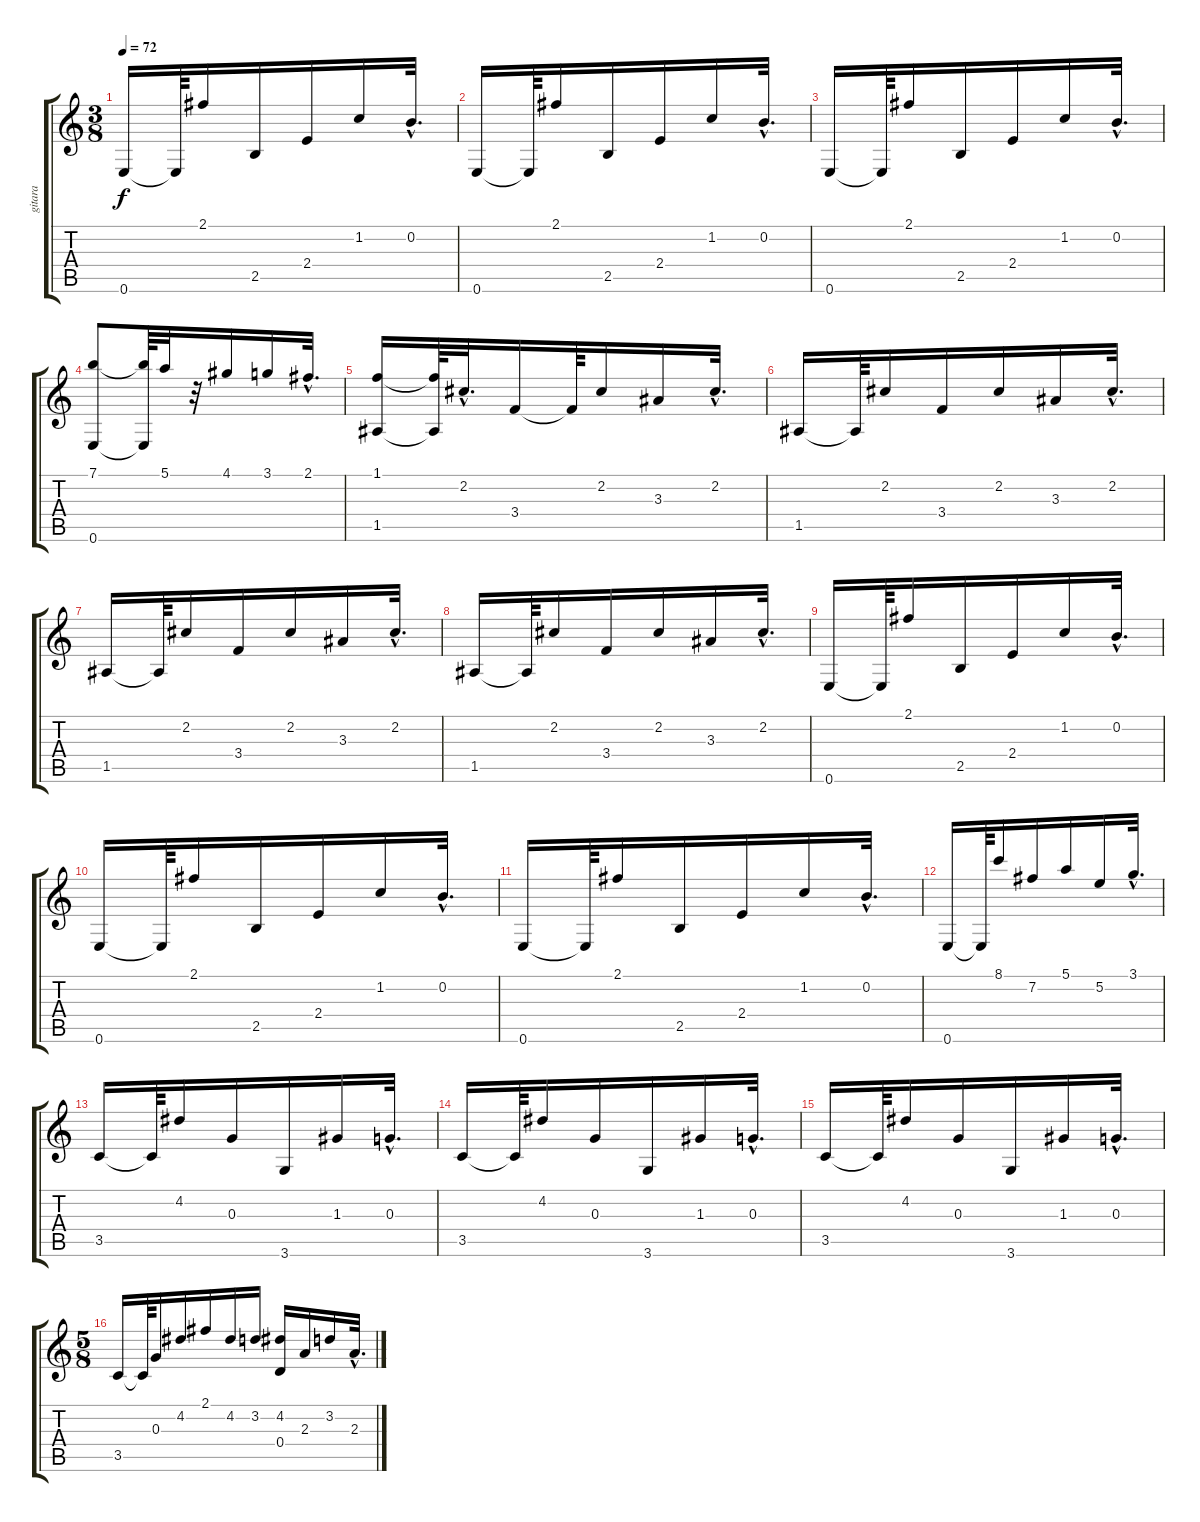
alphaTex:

\track ("gitara" "gitara") {instrument acousticguitarnylon}
\staff {score tabs}
\tuning (E4 B3 G3 D3 A2 E2) {hide}
\ts (3 8)
\tempo 72
\clef g2
\ks c
0.6.16{dy f} 0.6{t}.64 2.1.16 2.5.16 2.4.16 1.2.16 0.2{hac}.32{d} |
0.6.16 0.6{t}.64 2.1.16 2.5.16 2.4.16 1.2.16 0.2{hac}.32{d} |
0.6.16 0.6{t}.64 2.1.16 2.5.16 2.4.16 1.2.16 0.2{hac}.32{d} |
(7.1 0.6).8 (7.1{t} 0.6{t}).64 5.1.32 r.32 4.1.16 3.1.16 2.1{hac}.32{d} |
(1.1 1.5).16 (1.1{t} 1.5{t}).64 2.2{hac}.32{d} 3.4.16 3.4{t}.64 2.2.16 3.3.16 2.2{hac}.32{d} |
1.5.16 1.5{t}.64 2.2.16 3.4.16 2.2.16 3.3.16 2.2{hac}.32{d} |
1.5.16 1.5{t}.64 2.2.16 3.4.16 2.2.16 3.3.16 2.2{hac}.32{d} |
1.5.16 1.5{t}.64 2.2.16 3.4.16 2.2.16 3.3.16 2.2{hac}.32{d} |
0.6.16 0.6{t}.64 2.1.16 2.5.16 2.4.16 1.2.16 0.2{hac}.32{d} |
0.6.16 0.6{t}.64 2.1.16 2.5.16 2.4.16 1.2.16 0.2{hac}.32{d} |
0.6.16 0.6{t}.64 2.1.16 2.5.16 2.4.16 1.2.16 0.2{hac}.32{d} |
0.6.16 0.6{t}.64 8.1.16 7.2.16 5.1.16 5.2.16 3.1{hac}.32{d} |
3.5.16 3.5{t}.64 4.2.16 0.3.16 3.6.16 1.3.16 0.3{hac}.32{d} |
3.5.16 3.5{t}.64 4.2.16 0.3.16 3.6.16 1.3.16 0.3{hac}.32{d} |
3.5.16 3.5{t}.64 4.2.16 0.3.16 3.6.16 1.3.16 0.3{hac}.32{d} |
\ts (5 8)
3.5.16 3.5{t}.64 0.3.16 4.2.16 2.1.16 4.2.16 3.2.16 (4.2 0.4).16 2.3.16 3.2.16 2.3{hac}.32{d}
